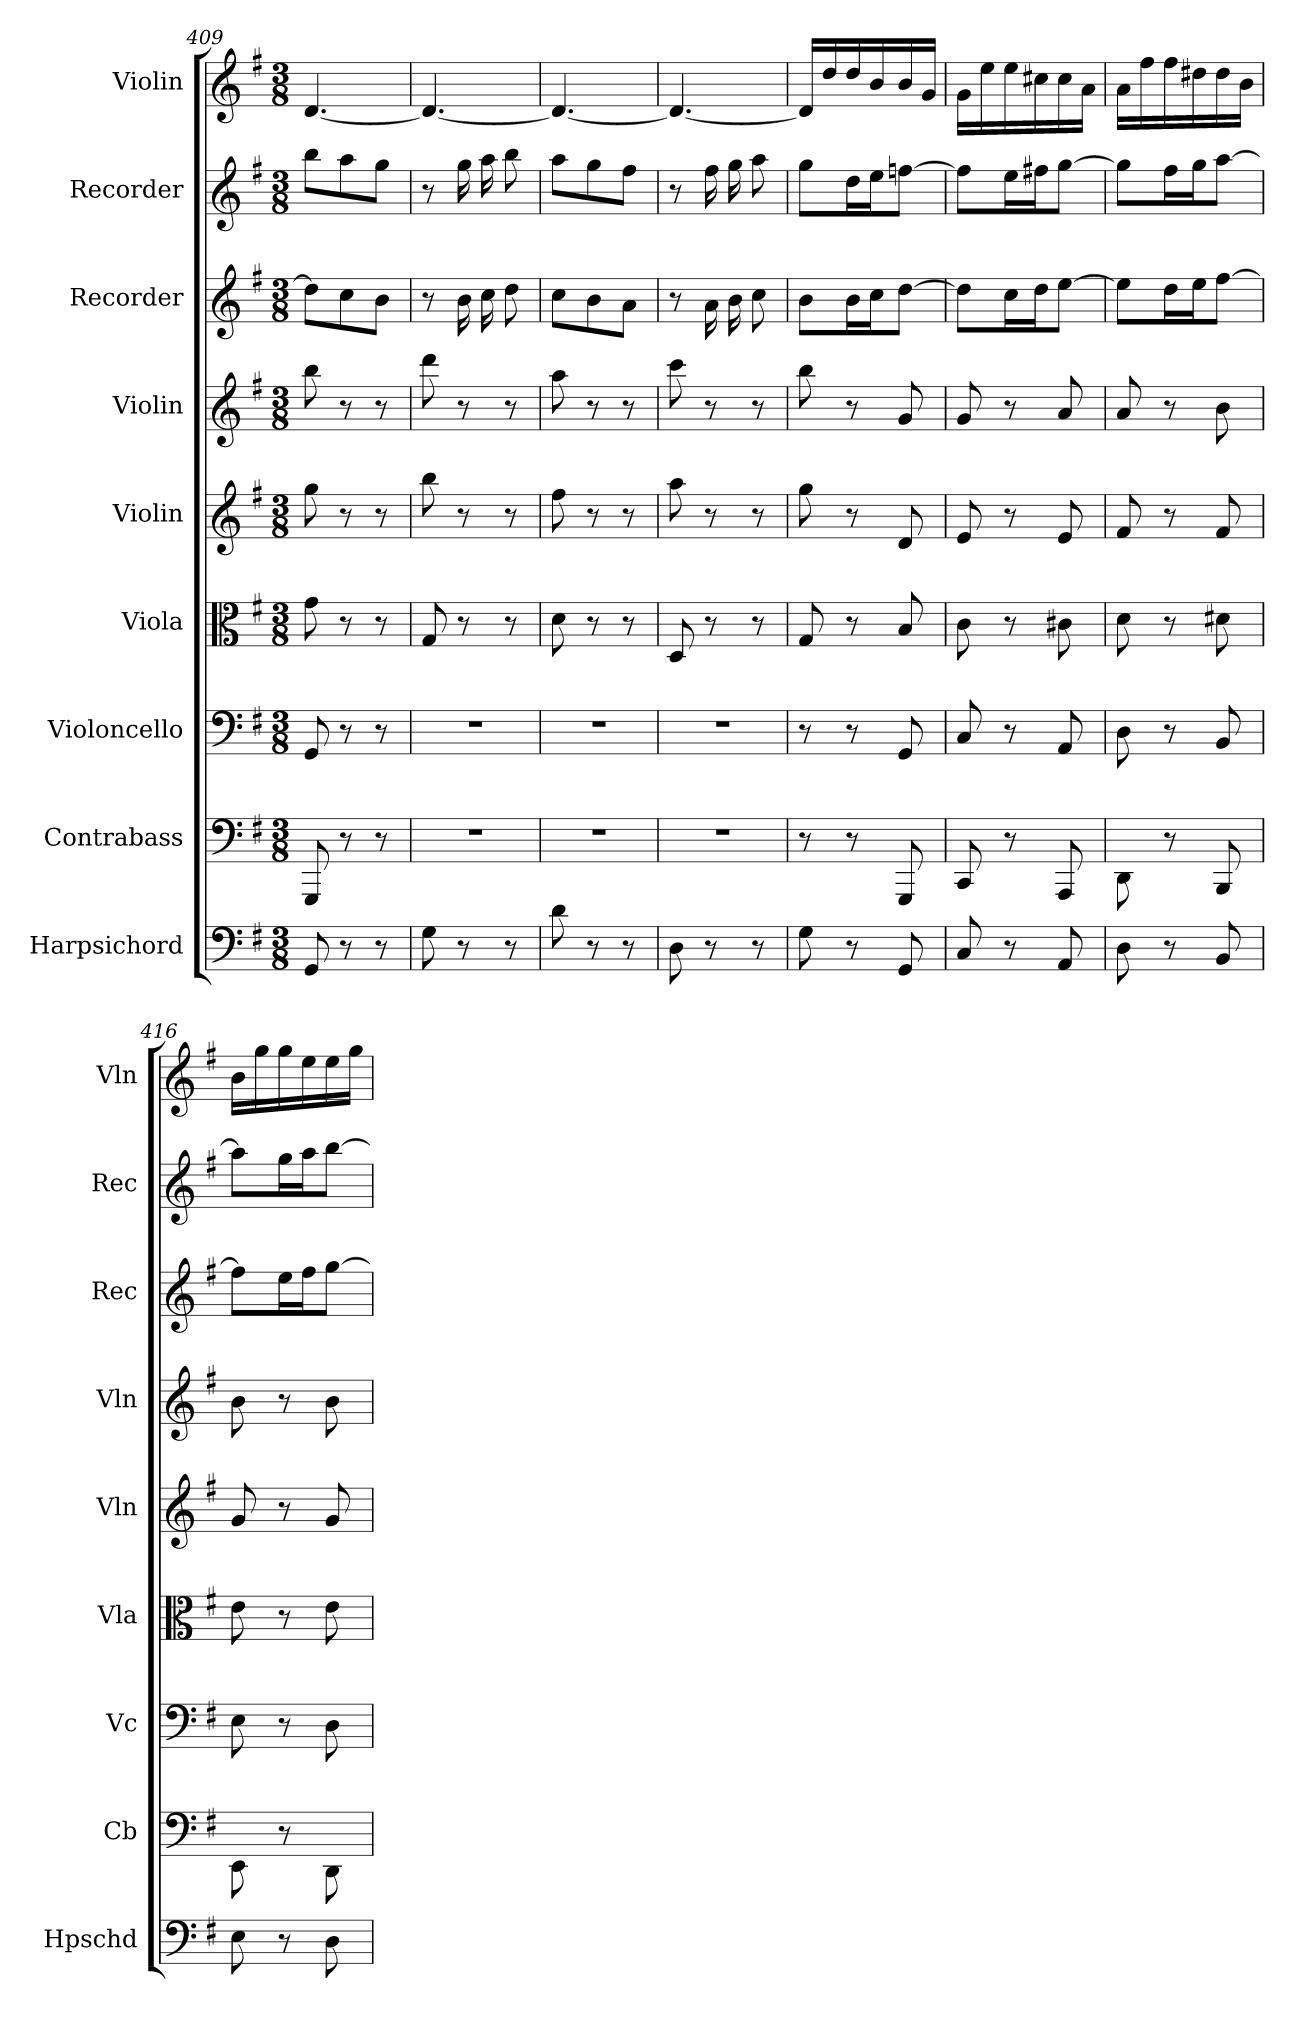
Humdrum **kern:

**kern	**kern	**kern	**kern	**kern	**kern	**kern	**kern	**kern
*part9	*part8	*part7	*part6	*part5	*part4	*part3	*part2	*part1
*staff9	*staff8	*staff7	*staff6	*staff5	*staff4	*staff3	*staff2	*staff1
*I"Harpsichord	*I"Contrabass	*I"Violoncello	*I"Viola	*I"Violin	*I"Violin	*I"Recorder	*I"Recorder	*I"Violin
*I'Hpschd	*I'Cb	*I'Vc	*I'Vla	*I'Vln	*I'Vln	*I'Rec	*I'Rec	*I'Vln
*clefF4	*clefF4	*clefF4	*clefC3	*clefG2	*clefG2	*clefG2	*clefG2	*clefG2
*	*ITrd7c12	*	*	*	*	*	*	*
*k[f#]	*k[f#]	*k[f#]	*k[f#]	*k[f#]	*k[f#]	*k[f#]	*k[f#]	*k[f#]
*G:	*G:	*G:	*G:	*G:	*G:	*G:	*G:	*G:
*M3/8	*M3/8	*M3/8	*M3/8	*M3/8	*M3/8	*M3/8	*M3/8	*M3/8
=409	=409	=409	=409	=409	=409	=409	=409	=409
8GG/	8GGGG/	8GG/	8g\	8gg\	8bb\	8dd\L]	8bb\L	[4.d/
8r	8r	8r	8r	8r	8r	8cc\	8aa\	.
8r	8r	8r	8r	8r	8r	8b\J	8gg\J	.
=410	=410	=410	=410	=410	=410	=410	=410	=410
8G\	4.r	4.r	8G/	8bb\	8ddd\	8r	8r	4.d/_
8r	.	.	8r	8r	8r	16b\	16gg\	.
.	.	.	.	.	.	16cc\	16aa\	.
8r	.	.	8r	8r	8r	8dd\	8bb\	.
=411	=411	=411	=411	=411	=411	=411	=411	=411
8d\	4.r	4.r	8d\	8ff#\	8aa\	8cc\L	8aa\L	4.d/_
8r	.	.	8r	8r	8r	8b\	8gg\	.
8r	.	.	8r	8r	8r	8a\J	8ff#\J	.
=412	=412	=412	=412	=412	=412	=412	=412	=412
8D\	4.r	4.r	8D/	8aa\	8ccc\	8r	8r	4.d/_
8r	.	.	8r	8r	8r	16a\	16ff#\	.
.	.	.	.	.	.	16b\	16gg\	.
8r	.	.	8r	8r	8r	8cc\	8aa\	.
=413	=413	=413	=413	=413	=413	=413	=413	=413
8G\	8r	8r	8G/	8gg\	8bb\	8b\L	8gg\L	16d/LL]
.	.	.	.	.	.	.	.	16dd/
8r	8r	8r	8r	8r	8r	16b\L	16dd\L	16dd/
.	.	.	.	.	.	16cc\J	16ee\J	16b/
8GG/	8GGGG/	8GG/	8B/	8d/	8g/	[8dd\J	[8ffn\J	16b/
.	.	.	.	.	.	.	.	16g/JJ
=414	=414	=414	=414	=414	=414	=414	=414	=414
8C/	8CCC/	8C/	8c\	8e/	8g/	8dd\L]	8ff\L]	16g\LL
.	.	.	.	.	.	.	.	16ee\
8r	8r	8r	8r	8r	8r	16cc\L	16ee\L	16ee\
.	.	.	.	.	.	16dd\J	16ff#X\J	16cc#X\
8AA/	8AAAA/	8AA/	8c#X\	8e/	8a/	[8ee\J	[8gg\J	16cc#\
.	.	.	.	.	.	.	.	16a\JJ
=415	=415	=415	=415	=415	=415	=415	=415	=415
8D\	8DDD\	8D\	8d\	8f#/	8a/	8ee\L]	8gg\L]	16a\LL
.	.	.	.	.	.	.	.	16ff#\
8r	8r	8r	8r	8r	8r	16dd\L	16ff#\L	16ff#\
.	.	.	.	.	.	16ee\J	16gg\J	16dd#X\
8BB/	8BBBB/	8BB/	8d#X\	8f#/	8b\	[8ff#\J	[8aa\J	16dd#\
.	.	.	.	.	.	.	.	16b\JJ
=416	=416	=416	=416	=416	=416	=416	=416	=416
8E\	8EEE\	8E\	8e\	8g/	8b\	8ff#\L]	8aa\L]	16b\LL
.	.	.	.	.	.	.	.	16gg\
8r	8r	8r	8r	8r	8r	16ee\L	16gg\L	16gg\
.	.	.	.	.	.	16ff#\J	16aa\J	16ee\
8D\	8DDD\	8D\	8e\	8g/	8b\	[8gg\J	[8bb\J	16ee\
.	.	.	.	.	.	.	.	16gg\JJ
=	=	=	=	=	=	=	=	=
*-	*-	*-	*-	*-	*-	*-	*-	*-
